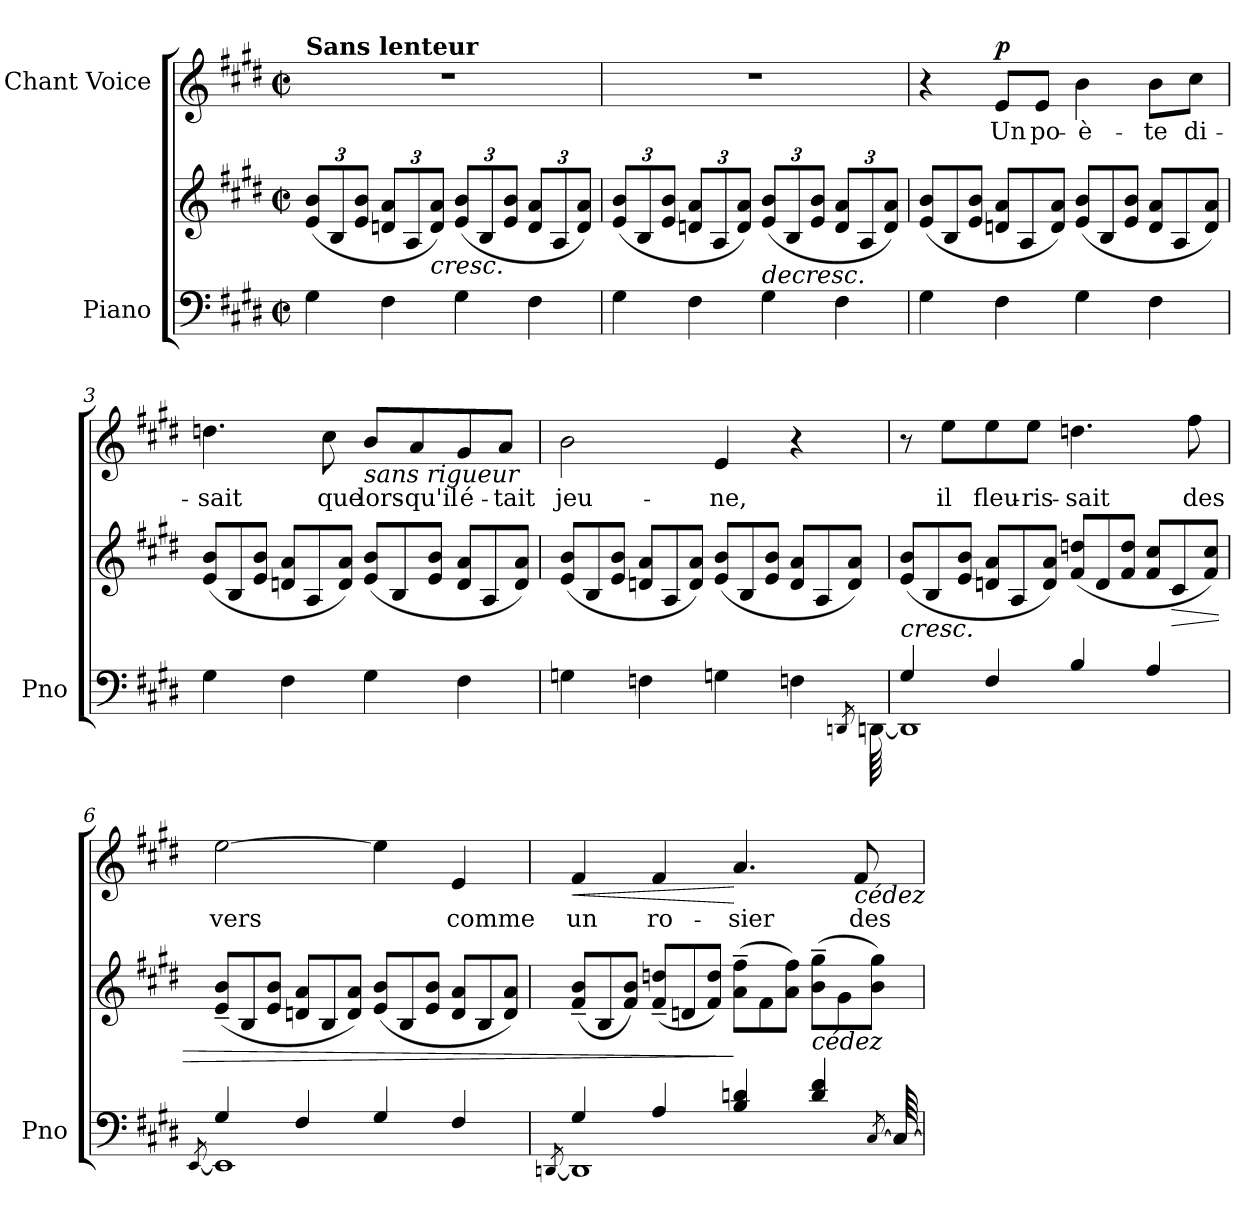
**kern	**kern	**dynam	**kern	**text	**dynam
*part2	*part2	*part2	*part1	*part1	*part1
*staff3	*staff2	*staff2/3	*staff1	*staff1	*staff1
*I"Piano	*	*	*I"Chant Voice	*	*
*I'Pno	*	*	*	*	*
*clefF4	*clefG2	*	*clefG2	*	*
*k[f#c#g#d#]	*k[f#c#g#d#]	*	*k[f#c#g#d#]	*	*
*M2/2	*M2/2	*	*M2/2	*	*
*met(c|)	*met(c|)	*	*met(c|)	*	*
*	*Xbrackettup	*	*	*	*
=	=	=	=	=	=
!	!	!	!LO:TX:a:B:t=Sans lenteur	!	!
!	!	!LO:DY:b	!	!	!
!	!	!LO:DY:n=1:b	!	!	!
4G#\	(>12e/ 12b/L	p other-dynamics	1r	.	.
.	12B/	.	.	.	.
.	12e/ 12b/J	.	.	.	.
4F#\	12dn/ 12a/L	.	.	.	.
.	12A/	.	.	.	.
!	!	!LO:HP:b	!	!	!
.	12d/ 12a/J)	<	.	.	.
4G#\	(>12e/ 12b/L	.	.	.	.
.	12B/	.	.	.	.
.	12e/ 12b/J	.	.	.	.
4F#\	12d/ 12a/L	.	.	.	.
.	12A/	.	.	.	.
.	12d/ 12a/J)	.	.	.	.
=1	=1	=1	=1	=1	=1
4G#\	(>12e/ 12b/L	.	1r	.	.
.	12B/	.	.	.	.
.	12e/ 12b/J	.	.	.	.
4F#\	12dn/ 12a/L	.	.	.	.
.	12A/	.	.	.	.
.	12d/ 12a/J)	.	.	.	.
!	!	!LO:HP:b	!	!	!
4G#\	(>12e/ 12b/L	>	.	.	.
.	12B/	.	.	.	.
.	12e/ 12b/J	.	.	.	.
4F#\	12d/ 12a/L	.	.	.	.
.	12A/	.	.	.	.
.	12d/ 12a/J)	.	.	.	.
.	.	[	.	.	.
!!LO:LB:g=z
=2	=2	=2	=2	=2	=2
*	*Xtuplet	*	*	*	*
4G#\	(>12e/ 12b/L	.	4r	.	.
.	12B/	.	.	.	.
.	12e/ 12b/J	.	.	.	.
!	!	!	!	!LO:LY:b	!LO:DY:a
4F#\	12dn/ 12a/L	.	8e/L	Un	p
.	12A/	.	.	.	.
!	!	!	!	!LO:LY:b	!
.	.	.	8e/J	po-	.
.	12d/ 12a/J)	.	.	.	.
!	!	!	!	!LO:LY:b	!
4G#\	(>12e/ 12b/L	.	4b\	-è-	.
.	12B/	.	.	.	.
.	12e/ 12b/J	.	.	.	.
!	!	!	!	!LO:LY:b	!
4F#\	12d/ 12a/L	.	8b\L	-te	.
.	12A/	.	.	.	.
!	!	!	!	!LO:LY:b	!
.	.	.	8cc#\J	di-	.
.	12d/ 12a/J)	.	.	.	.
=3	=3	=3	=3	=3	=3
!	!	!	!	!LO:LY:b	!
4G#\	(>12e/ 12b/L	.	4.ddn\	-sait	.
.	12B/	.	.	.	.
.	12e/ 12b/J	.	.	.	.
4F#\	12dn/ 12a/L	.	.	.	.
.	12A/	.	.	.	.
!	!	!	!	!LO:LY:b	!
.	.	.	8cc#\	que	.
.	12d/ 12a/J)	.	.	.	.
!	!	!	!LO:TX:b:i:t=sans rigueur	!	!
!	!	!	!	!LO:LY:b	!
4G#\	(>12e/ 12b/L	.	8b/L	lors-	.
.	12B/	.	.	.	.
!	!	!	!	!LO:LY:b	!
.	.	.	8a/	-qu'il	.
.	12e/ 12b/J	.	.	.	.
!	!	!	!	!LO:LY:b	!
4F#\	12d/ 12a/L	.	8g#/	é-	.
.	12A/	.	.	.	.
!	!	!	!	!LO:LY:b	!
.	.	.	8a/J	-tait	.
.	12d/ 12a/J)	.	.	.	.
!!LO:LB:g=z
=4	=4	=4	=4	=4	=4
*^	*	*	*	*	*
!	!	!	!	!	!LO:LY:b	!
4Gn\	2..ryy	(>12e/ 12b/L	.	2b\	jeu-	.
.	.	12B/	.	.	.	.
.	.	12e/ 12b/J	.	.	.	.
4Fn\	.	12dn/ 12a/L	.	.	.	.
.	.	12A/	.	.	.	.
.	.	12d/ 12a/J)	.	.	.	.
!	!	!	!	!	!LO:LY:b	!
4Gn\	.	(>12e/ 12b/L	.	4e/	-ne,	.
.	.	12B/	.	.	.	.
.	.	12e/ 12b/J	.	.	.	.
4Fn\	.	12d/ 12a/L	.	4r	.	.
.	.	12A/	.	.	.	.
.	16..ryy	.	.	.	.	.
.	.	12d/ 12a/J)	.	.	.	.
.	8qDDn/	.	.	.	.	.
.	[<64DD!	.	.	.	.	.
!!LO:LB:g=z
=5	=5	=5	=5	=5	=5	=5
!	!	!	!LO:HP:b	!	!	!
4G#/	1DDn]	(>12e/ 12b/L	<	8r	.	.
.	.	12B/	.	.	.	.
!	!	!	!	!	!LO:LY:b	!
.	.	.	.	8ee\L	il	.
.	.	12e/ 12b/J	.	.	.	.
!	!	!	!	!	!LO:LY:b	!
4F#/	.	12dn/ 12a/L	.	8ee\	fleu-	.
.	.	12A/	.	.	.	.
!	!	!	!	!	!LO:LY:b	!
.	.	.	.	8ee\J	-ris-	.
.	.	12d/ 12a/J)	.	.	.	.
!	!	!	!	!	!LO:LY:b	!
4B/	.	(>12f#/ 12ddn/L	]	4.ddn\	-sait	.
.	.	12d/	.	.	.	.
.	.	12f#/ 12dd/J	.	.	.	.
4A/	.	12f#/ 12cc#/L	.	.	.	.
!	!	!	!LO:HP:b	!	!	!
.	.	12c#/	>	.	.	.
!	!	!	!	!	!LO:LY:b	!
.	.	.	.	8ff#\	des	.
.	.	12f#/ 12cc#/J)	.	.	.	.
*v	*v	*	*	*	*	*
.	.	[	.	.	.
=6	=6	=6	=6	=6	=6
*^	*	*	*	*	*
.	[<8qEE/	.	.	.	.	.
!	!	!	!	!	!LO:LY:b	!
4G#/	1EE]	(>12e/~> 12b/~>L	.	[2ee\	vers	.
.	.	12B/	.	.	.	.
.	.	12e/ 12b/J	.	.	.	.
4F#/	.	12dn/ 12a/L	.	.	.	.
.	.	12B/	.	.	.	.
.	.	12d/ 12a/J)	.	.	.	.
4G#/	.	(>12e/ 12b/L	.	4ee\]	.	.
.	.	12B/	.	.	.	.
.	.	12e/ 12b/J	.	.	.	.
!	!	!	!	!	!LO:LY:b	!
4F#/	.	12d/ 12a/L	.	4e/	comme	.
.	.	12B/	.	.	.	.
.	.	12d/ 12a/J)	.	.	.	.
!!LO:PB:g=z
=7	=7	=7	=7	=7	=7	=7
.	[<8qDDn/	.	.	.	.	.
*	*^	*	*	*	*	*
!	!	!	!	!	!	!LO:LY:b	!LO:HP:b
4G#/	1DD]	2..ryy	(>12f#/~> 12b/~>L	.	4f#/	un	<
.	.	.	12B/	.	.	.	.
.	.	.	12f#/ 12b/J)	.	.	.	.
!	!	!	!	!	!	!LO:LY:b	!
4A/	.	.	(>12f#/~> 12ddn/~>L	.	4f#/	ro-	.
.	.	.	12dn/	.	.	.	.
.	.	.	12f#/ 12dd/J)	.	.	.	.
!	!	!	!	!	!	!LO:LY:b	!
4B/ 4dn/	.	.	(>12a\~ 12ff#\~L	]	4.a/	-sier	[
.	.	.	12f#\	.	.	.	.
.	.	.	12a\ 12ff#\J)	.	.	.	.
!	!	!	!LO:TX:b:i:t=cédez	!	!	!	!
4d/ 4f#/	.	.	(12b\~ 12gg#\~L	.	.	.	.
.	.	.	12g#\	.	.	.	.
!	!	!	!	!	!LO:TX:b:i:t=cédez	!	!
!	!	!	!	!	!	!LO:LY:b	!
.	.	16..ryy	.	.	8f#/	des	.
.	.	.	12b\ 12gg#\J)	.	.	.	.
.	.	[<8qC#/	.	.	.	.	.
.	.	64C#!_	.	.	.	.	.
*v	*v	*v	*	*	*	*	*
=	=	=	=	=	=
*-	*-	*-	*-	*-	*-
